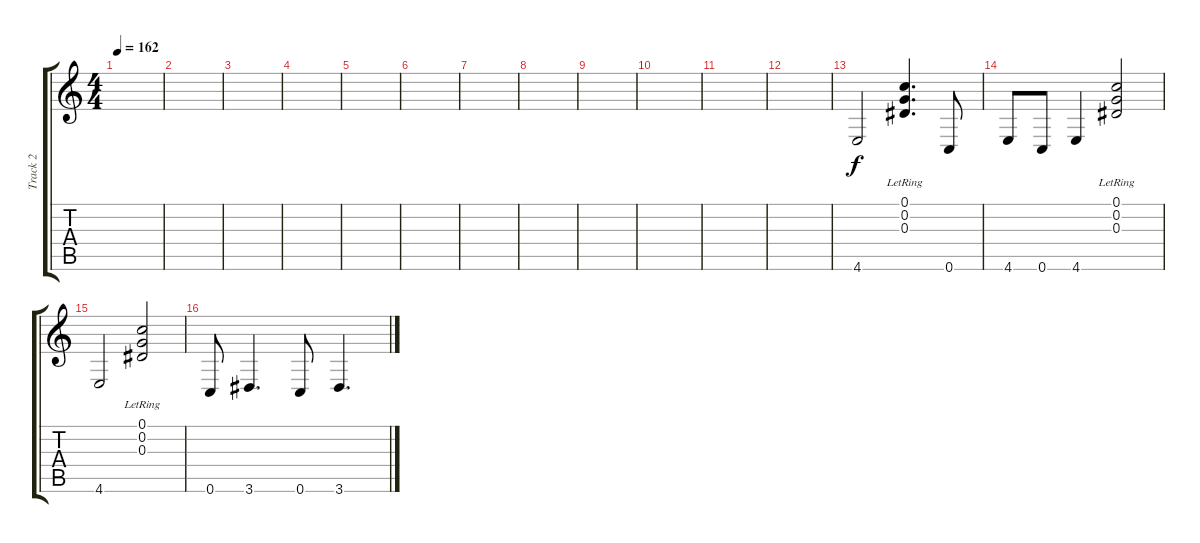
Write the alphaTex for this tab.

\track ("Track 2" "Track 2") {instrument electricguitarclean}
\staff {score tabs}
\tuning (C4 G3 Eb3 Bb2 F2 C2) {hide}
\ts (4 4)
\tempo 162
\clef g2
\ks c
|
|
|
|
|
|
|
|
|
|
|
|
4.6.2 (0.1{lr} 0.2{lr} 0.3{lr}).4{d} 0.6.8 |
4.6.8 0.6.8 4.6.4 (0.1{lr} 0.2{lr} 0.3{lr}).2 |
4.6.2 (0.1{lr} 0.2{lr} 0.3{lr}).2 |
0.6.8 3.6.4{d} 0.6.8 3.6.4{d}
